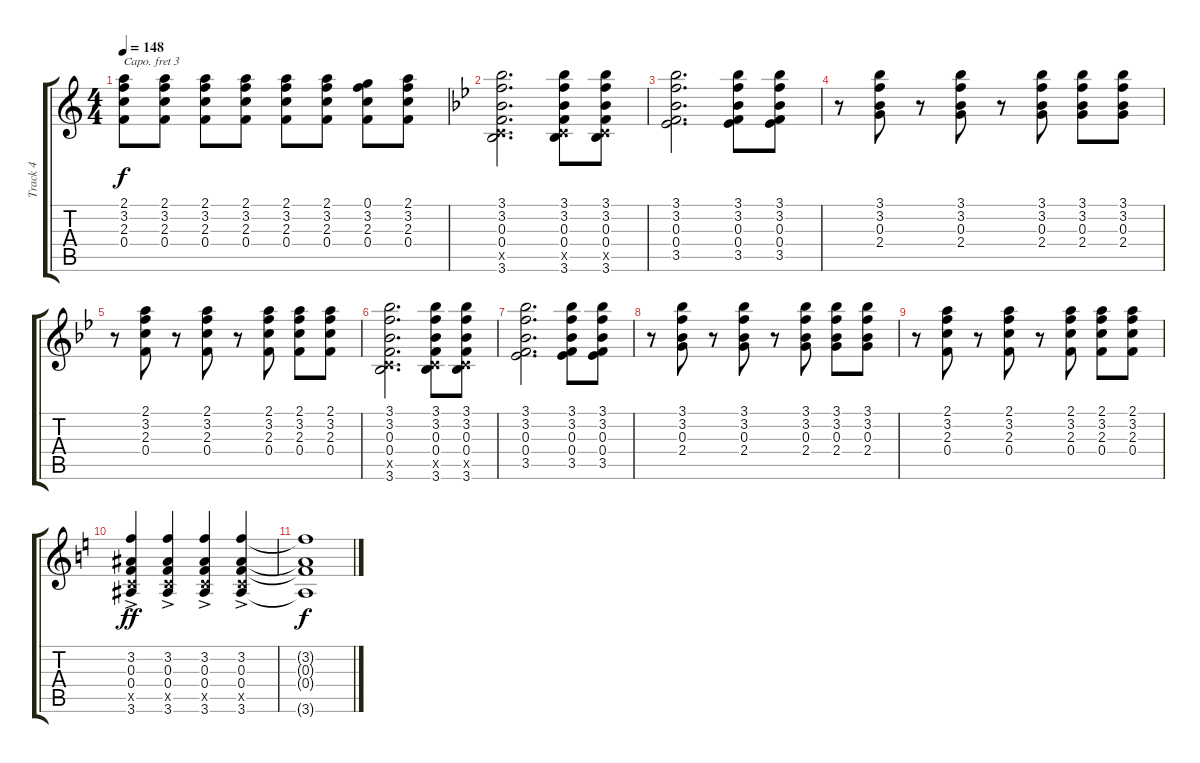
\track ("Track 4" "Track 4") {instrument distortionguitar}
\staff {score tabs}
\capo 3
\tuning (E4 B3 G3 D3 A2 E2) {hide}
\ts (4 4)
\tempo 148
\clef g2
\ks c
(2.1 3.2 2.3 0.4).8{dy f} (2.1 3.2 2.3 0.4).8 (2.1 3.2 2.3 0.4).8 (2.1 3.2 2.3 0.4).8 (2.1 3.2 2.3 0.4).8 (2.1 3.2 2.3 0.4).8 (0.1 3.2 2.3 0.4).8 (2.1 3.2 2.3 0.4).8 |
\ks bb
(3.1 3.2 0.3 0.4 0.5{x} 3.6).2{d} (3.1 3.2 0.3 0.4 0.5{x} 3.6).8 (3.1 3.2 0.3 0.4 0.5{x} 3.6).8 |
(3.1 3.2 0.3 0.4 3.5).2{d} (3.1 3.2 0.3 0.4 3.5).8 (3.1 3.2 0.3 0.4 3.5).8 |
r.8 (3.1 3.2 0.3 2.4).8 r.8 (3.1 3.2 0.3 2.4).8 r.8 (3.1 3.2 0.3 2.4).8 (3.1 3.2 0.3 2.4).8 (3.1 3.2 0.3 2.4).8 |
r.8 (2.1 3.2 2.3 0.4).8 r.8 (2.1 3.2 2.3 0.4).8 r.8 (2.1 3.2 2.3 0.4).8 (2.1 3.2 2.3 0.4).8 (2.1 3.2 2.3 0.4).8 |
(3.1 3.2 0.3 0.4 0.5{x} 3.6).2{d} (3.1 3.2 0.3 0.4 0.5{x} 3.6).8 (3.1 3.2 0.3 0.4 0.5{x} 3.6).8 |
(3.1 3.2 0.3 0.4 3.5).2{d} (3.1 3.2 0.3 0.4 3.5).8 (3.1 3.2 0.3 0.4 3.5).8 |
r.8 (3.1 3.2 0.3 2.4).8 r.8 (3.1 3.2 0.3 2.4).8 r.8 (3.1 3.2 0.3 2.4).8 (3.1 3.2 0.3 2.4).8 (3.1 3.2 0.3 2.4).8 |
r.8 (2.1 3.2 2.3 0.4).8 r.8 (2.1 3.2 2.3 0.4).8 r.8 (2.1 3.2 2.3 0.4).8 (2.1 3.2 2.3 0.4).8 (2.1 3.2 2.3 0.4).8 |
\ks c
(3.2{ac} 0.3 0.4 0.5{x} 3.6).4{dy ff} (3.2{ac} 0.3 0.4 0.5{x} 3.6).4 (3.2{ac} 0.3 0.4 0.5{x} 3.6).4 (3.2{ac} 0.3 0.4 0.5{x} 3.6).4 |
(3.2{t} 0.3{t} 0.4{t} 3.6{t}).1{dy f}
